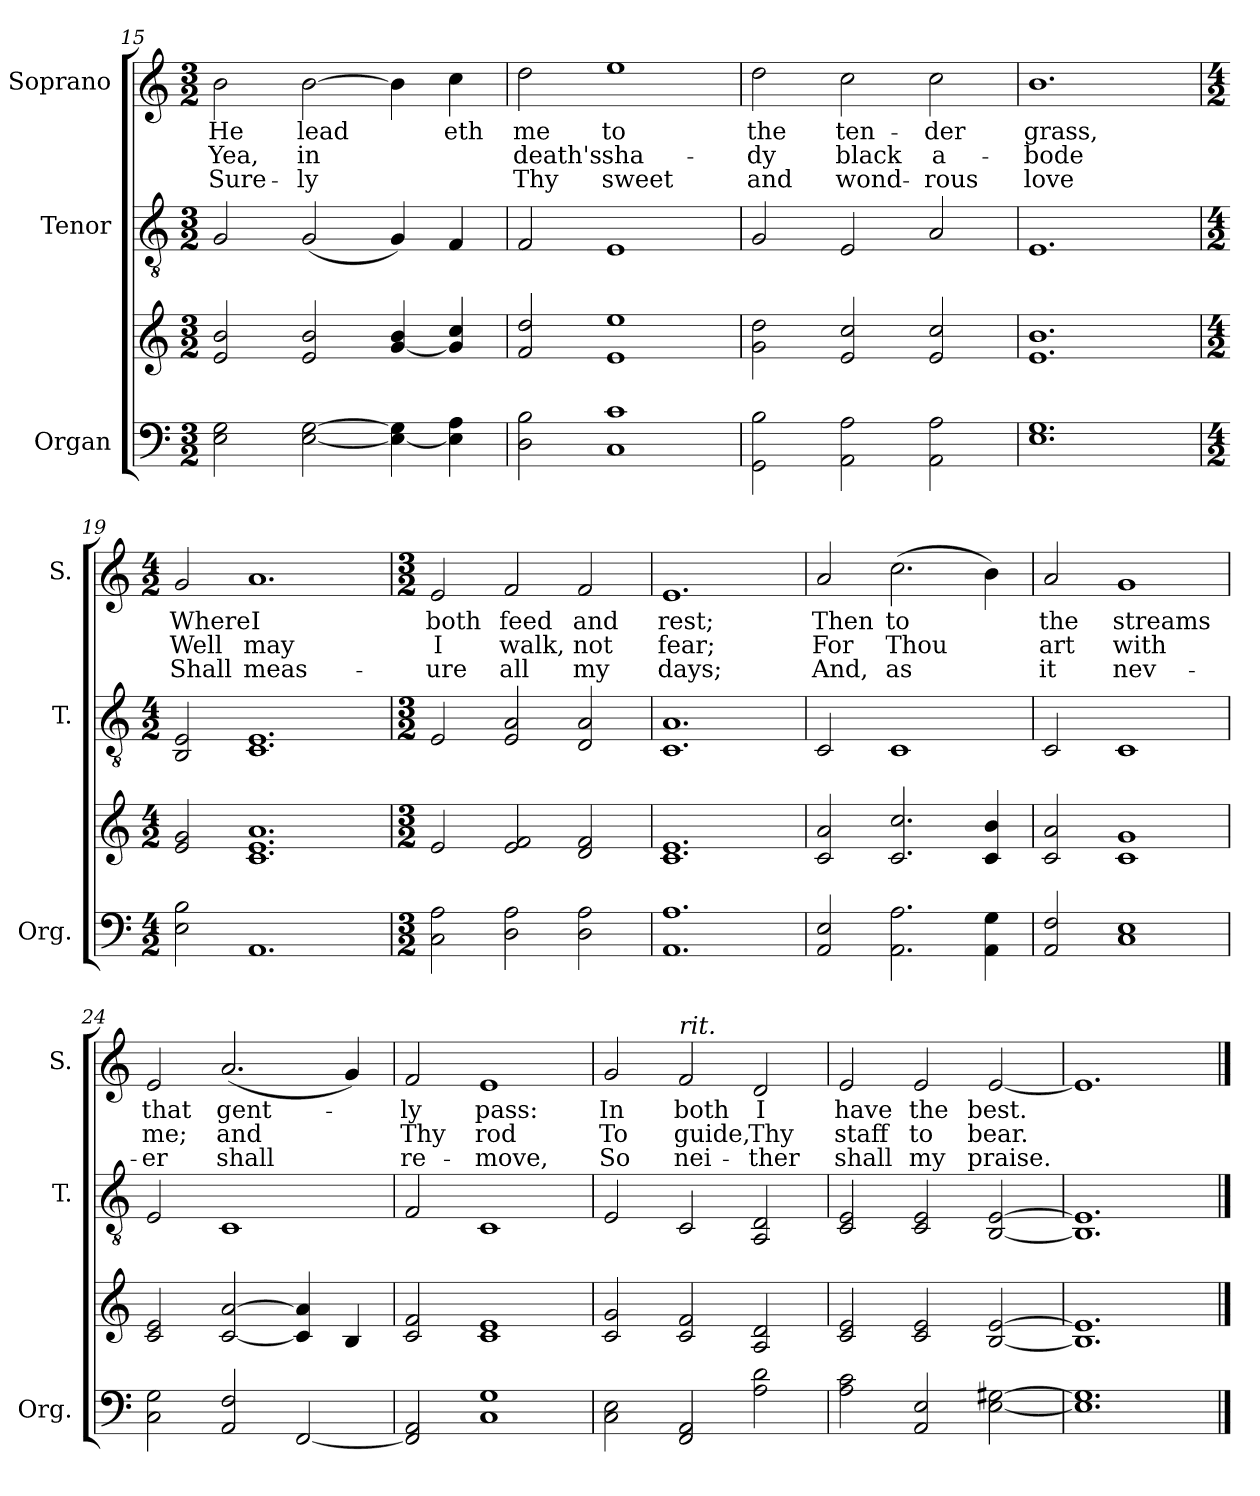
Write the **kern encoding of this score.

**kern	**kern	**kern	**kern	**text	**text	**text
*part3	*part3	*part2	*part1	*part1	*part1	*part1
*staff4	*staff3	*staff2	*staff1	*staff1	*staff1	*staff1
*I"Organ	*	*I"Tenor	*I"Soprano	*	*	*
*I'Org.	*	*I'T.	*I'S.	*	*	*
*clefF4	*clefG2	*clefGv2	*clefG2	*	*	*
*k[]	*k[]	*k[]	*k[]	*	*	*
*M3/2	*M3/2	*M3/2	*M3/2	*	*	*
=15	=15	=15	=15	=15	=15	=15
!	!	!	!	!LO:LY:b	!LO:LY:b	!LO:LY:b
2E\ 2G\	2e/ 2b/	2G/	2b\	He	Yea,	Sure-
!	!	!	!	!LO:LY:b	!LO:LY:b	!LO:LY:b
[2E\ [2G\	2e/ 2b/	(<2G/	[2b\	lead	in	-ly
4E\_ 4G\]	[4g/ 4b/	4G/)	4b\]	.	.	.
!	!	!	!	!LO:LY:b	!	!
4E\] 4A\	4g/] 4cc/	4F/	4cc\	eth	.	.
=16	=16	=16	=16	=16	=16	=16
!	!	!	!	!LO:LY:b	!LO:LY:b	!LO:LY:b
2D\ 2B\	2f/ 2dd/	2F/	2dd\	me	death's	Thy
!	!	!	!	!LO:LY:b	!LO:LY:b	!LO:LY:b
1C 1c	1e 1ee	1E	1ee	to	sha-	sweet
=17	=17	=17	=17	=17	=17	=17
!	!	!	!	!LO:LY:b	!LO:LY:b	!LO:LY:b
2GG\ 2B\	2g\ 2dd\	2G/	2dd\	the	-dy	and
!	!	!	!	!LO:LY:b	!LO:LY:b	!LO:LY:b
2AA\ 2A\	2e/ 2cc/	2E/	2cc\	ten-	black	wond-
!	!	!	!	!LO:LY:b	!LO:LY:b	!LO:LY:b
2AA\ 2A\	2e/ 2cc/	2A/	2cc\	-der	a-	-rous
=18	=18	=18	=18	=18	=18	=18
!	!	!	!	!LO:LY:b	!LO:LY:b	!LO:LY:b
1.E 1.G	1.e 1.b	1.E	1.b	grass,	-bode	love
!!LO:LB:g=z
=19	=19	=19	=19	=19	=19	=19
*M4/2	*M4/2	*M4/2	*M4/2	*	*	*
!	!	!	!	!LO:LY:b	!LO:LY:b	!LO:LY:b
2E\ 2B\	2e/ 2g/	2BB/ 2E/	2g/	Where	Well	Shall
!	!	!	!	!LO:LY:b	!LO:LY:b	!LO:LY:b
1.AA	1.c 1.e 1.a	1.C 1.E	1.a	I	may	meas-
=20	=20	=20	=20	=20	=20	=20
*M3/2	*M3/2	*M3/2	*M3/2	*	*	*
!	!	!	!	!LO:LY:b	!LO:LY:b	!LO:LY:b
2C\ 2A\	2e/	2E/	2e/	both	I	-ure
!	!	!	!	!LO:LY:b	!LO:LY:b	!LO:LY:b
2D\ 2A\	2e/ 2f/	2E/ 2A/	2f/	feed	walk,	all
!	!	!	!	!LO:LY:b	!LO:LY:b	!LO:LY:b
2D\ 2A\	2d/ 2f/	2D/ 2A/	2f/	and	not	my
=21	=21	=21	=21	=21	=21	=21
!	!	!	!	!LO:LY:b	!LO:LY:b	!LO:LY:b
1.AA 1.A	1.c 1.e	1.C 1.A	1.e	rest;	fear;	days;
=22	=22	=22	=22	=22	=22	=22
!	!	!	!	!LO:LY:b	!LO:LY:b	!LO:LY:b
2AA/ 2E/	2c/ 2a/	2C/	2a/	Then	For	And,
!	!	!	!	!LO:LY:b	!LO:LY:b	!LO:LY:b
2.AA\ 2.A\	2.c/ 2.cc/	1C	(>2.cc\	to	Thou	as
4AA\ 4G\	4c/ 4b/	.	4b\)	.	.	.
=23	=23	=23	=23	=23	=23	=23
!	!	!	!	!LO:LY:b	!LO:LY:b	!LO:LY:b
2AA/ 2F/	2c/ 2a/	2C/	2a/	the	art	it
!	!	!	!	!LO:LY:b	!LO:LY:b	!LO:LY:b
1C 1E	1c 1g	1C	1g	streams	with	nev-
=24	=24	=24	=24	=24	=24	=24
!	!	!	!	!LO:LY:b	!LO:LY:b	!LO:LY:b
2C\ 2G\	2c/ 2e/	2E/	2e/	that	me;	-er
!	!	!	!	!LO:LY:b	!LO:LY:b	!LO:LY:b
2AA/ 2F/	[2c/ [2a/	1C	(<2.a/	gent-	and	shall
[2FF/	4c/] 4a/]	.	.	.	.	.
.	4B/	.	4g/)	.	.	.
!!LO:PB:g=z
=25	=25	=25	=25	=25	=25	=25
!	!	!	!	!LO:LY:b	!LO:LY:b	!LO:LY:b
2FF/] 2AA/	2c/ 2f/	2F/	2f/	ly	Thy	re-
!	!	!	!	!LO:LY:b	!LO:LY:b	!LO:LY:b
1C 1G	1c 1e	1C	1e	pass:	rod	-move,
=26	=26	=26	=26	=26	=26	=26
!	!	!	!	!LO:LY:b	!LO:LY:b	!LO:LY:b
2C\ 2E\	2c/ 2g/	2E/	2g/	In	To	So
*	*	*	*MM160	*	*	*
!	!	!	!LO:TX:a:i:t=rit.	!	!	!
!	!	!	!	!LO:LY:b	!LO:LY:b	!LO:LY:b
2FF/ 2AA/	2c/ 2f/	2C/	2f/	both	guide,	nei-
!	!	!	!	!LO:LY:b	!LO:LY:b	!LO:LY:b
2A\ 2d\	2A/ 2d/	2AA/ 2D/	2d/	I	Thy	-ther
=27	=27	=27	=27	=27	=27	=27
*	*	*	*MM140	*	*	*
!	!	!	!	!LO:LY:b	!LO:LY:b	!LO:LY:b
2A\ 2c\	2c/ 2e/	2C/ 2E/	2e/	have	staff	shall
!	!	!	!	!LO:LY:b	!LO:LY:b	!LO:LY:b
2AA/ 2E/	2c/ 2e/	2C/ 2E/	2e/	the	to	my
!	!	!	!	!LO:LY:b	!LO:LY:b	!LO:LY:b
[2E\ [2G#X\	[2B/ [2e/	[2BB/ [2E/	[2e/	best.	bear.	praise.
=28	=28	=28	=28	=28	=28	=28
1.E] 1.G#]	1.B] 1.e]	1.BB] 1.E]	1.e]	.	.	.
==	==	==	==	==	==	==
*-	*-	*-	*-	*-	*-	*-
